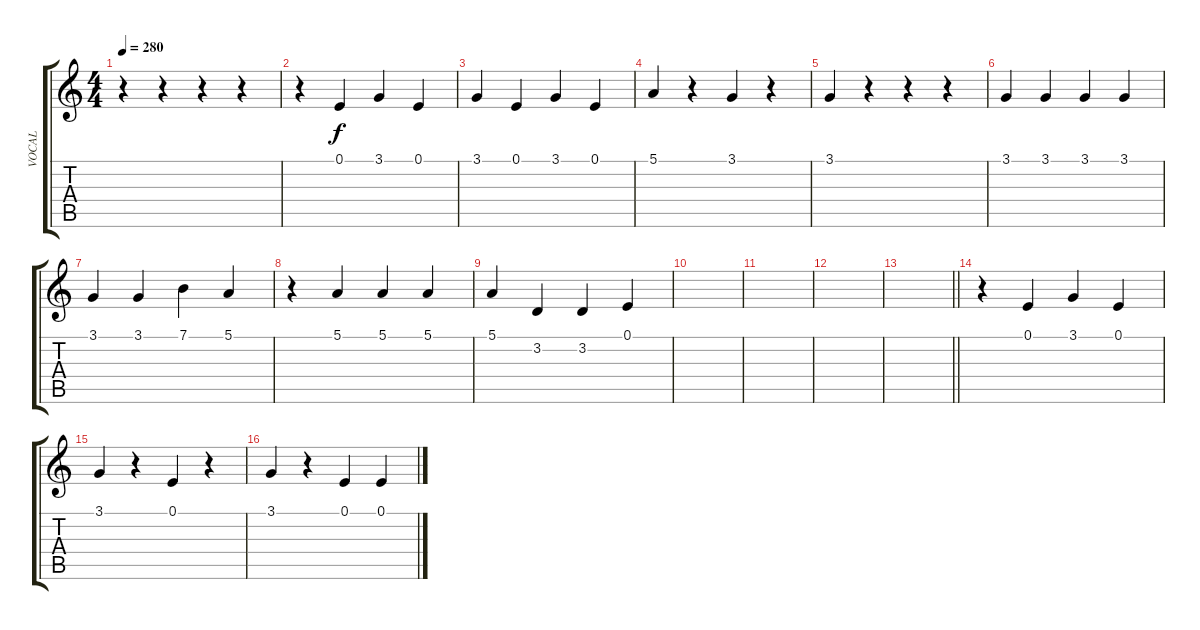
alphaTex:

\track ("VOCAL" "VOCAL") {instrument violin}
\staff {score tabs}
\tuning (E4 B3 G3 D3 A2 E2) {hide}
\ts (4 4)
\tempo 280
\clef g2
\ks c
r.4{dy f} r.4 r.4 r.4 |
r.4 0.1.4 3.1.4 0.1.4 |
3.1.4 0.1.4 3.1.4 0.1.4 |
5.1.4 r.4 3.1.4 r.4 |
3.1.4 r.4 r.4 r.4 |
3.1.4 3.1.4 3.1.4 3.1.4 |
3.1.4 3.1.4 7.1.4 5.1.4 |
r.4 5.1.4 5.1.4 5.1.4 |
5.1.4 3.2.4 3.2.4 0.1.4 |
|
|
|
\barLineRight lightlight
|
r.4 0.1.4 3.1.4 0.1.4 |
3.1.4 r.4 0.1.4 r.4 |
3.1.4 r.4 0.1.4 0.1.4
